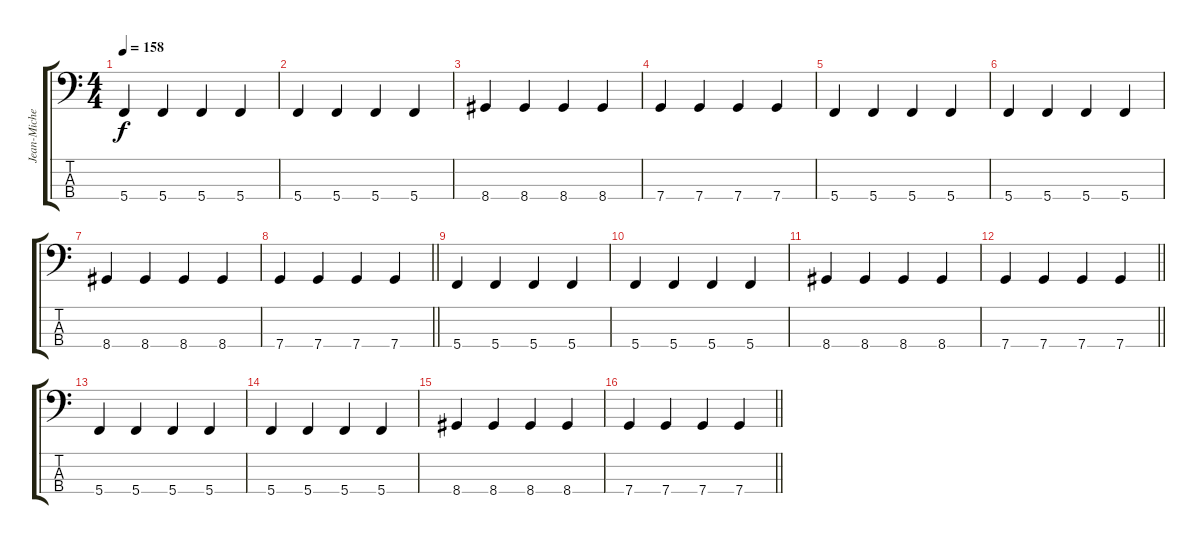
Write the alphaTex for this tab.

\track ("Jean-Michel Labadie" "Jean-Miche") {instrument electricbasspick}
\staff {score tabs}
\tuning (F2 C2 G1 C1) {hide}
\ts (4 4)
\section ("" "")
\tempo 158
\clef f4
\ks c
5.4.4{dy f} 5.4.4 5.4.4 5.4.4 |
5.4.4 5.4.4 5.4.4 5.4.4 |
8.4.4 8.4.4 8.4.4 8.4.4 |
7.4.4 7.4.4 7.4.4 7.4.4 |
5.4.4 5.4.4 5.4.4 5.4.4 |
5.4.4 5.4.4 5.4.4 5.4.4 |
8.4.4 8.4.4 8.4.4 8.4.4 |
\barLineRight lightlight
7.4.4 7.4.4 7.4.4 7.4.4 |
\section ("" "")
5.4.4 5.4.4 5.4.4 5.4.4 |
5.4.4 5.4.4 5.4.4 5.4.4 |
8.4.4 8.4.4 8.4.4 8.4.4 |
\barLineRight lightlight
7.4.4 7.4.4 7.4.4 7.4.4 |
5.4.4 5.4.4 5.4.4 5.4.4 |
5.4.4 5.4.4 5.4.4 5.4.4 |
8.4.4 8.4.4 8.4.4 8.4.4 |
\barLineRight lightlight
7.4.4 7.4.4 7.4.4 7.4.4
